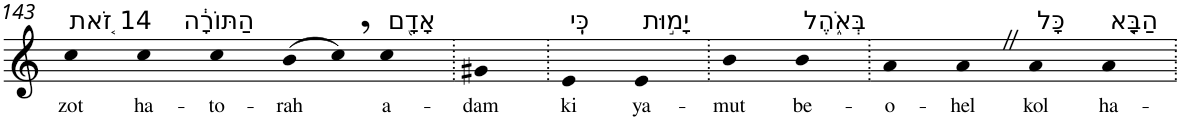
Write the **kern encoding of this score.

**kern	**text
*part1	*part1
*staff1	*staff1
*I"Piano	*
*I'Pno	*
!!LO:PB:g=z
*clefG2	*
*k[]	*
=143	=143
!LO:TX:a:t=14 זֹ֚את	!
!	!LO:LY:b
4cc	zot
!LO:TX:a:t=הַתּוֹרָ֔ה	!
!	!LO:LY:b
4cc	ha-
!	!LO:LY:b
4cc	-to-
!	!LO:LY:b
(>8b	-rah
8cc,)	.
!LO:TX:a:t=אָדָ֖ם	!
!	!LO:LY:b
4cc	a-
=144.	=144.
!	!LO:LY:b
4g#X	-dam
=145.	=145.
!LO:TX:a:t=כִּֽי	!
!	!LO:LY:b
4e	ki
!LO:TX:a:t=יָמ֣וּת	!
!	!LO:LY:b
4e	ya-
=146.	=146.
!	!LO:LY:b
4b	-mut
!LO:TX:a:t=בְּאֹ֑הֶל	!
!	!LO:LY:b
4b	be-
=147.	=147.
!	!LO:LY:b
4a	-o-
!	!LO:LY:b
4aZ	-hel
!LO:TX:a:t=כָּל	!
!	!LO:LY:b
4a	kol
!LO:TX:a:t=הַבָּ֤א	!
!	!LO:LY:b
4a	ha-
=.	=.
*-	*-
